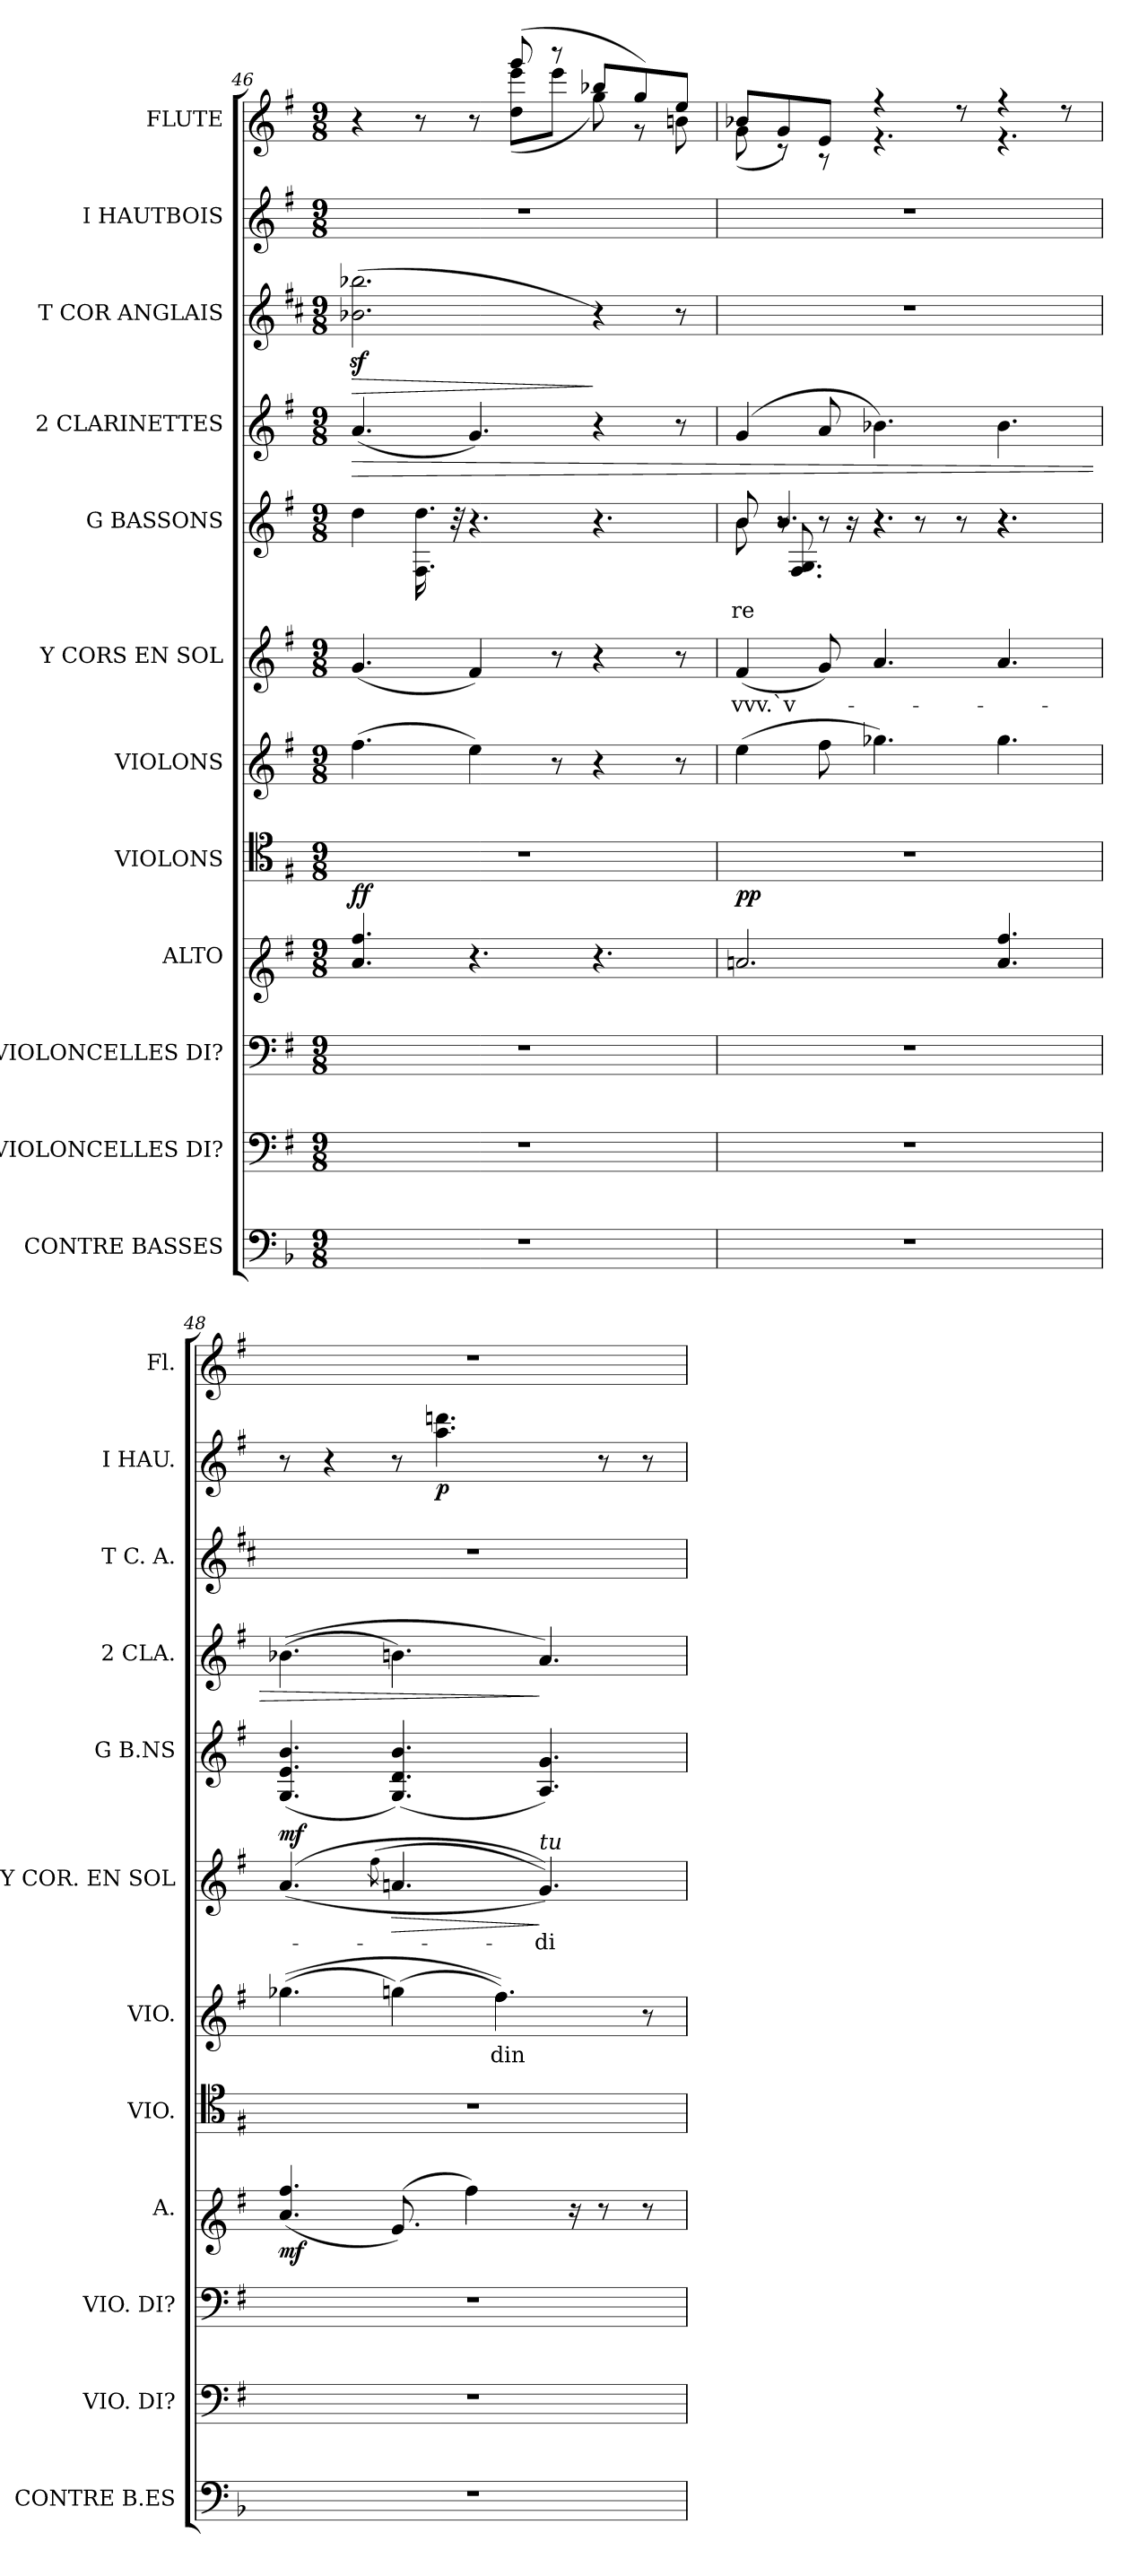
**kern	**kern	**kern	**kern	**dynam	**kern	**dynam	**kern	**text	**kern	**text	**dynam	**kern	**text	**kern	**dynam	**kern	**dynam	**kern	**dynam	**kern
*part12	*part11	*part10	*part9	*part9	*part8	*part8	*part7	*part7	*part6	*part6	*part6	*part5	*part5	*part4	*part4	*part3	*part3	*part2	*part2	*part1
*staff12	*staff11	*staff10	*staff9	*staff9	*staff8	*staff8	*staff7	*staff7	*staff6	*staff6	*staff6	*staff5	*staff5	*staff4	*staff4	*staff3	*staff3	*staff2	*staff2	*staff1
*I"CONTRE BASSES	*I"VIOLONCELLES DI?	*I"VIOLONCELLES DI?	*I"ALTO	*	*I"VIOLONS	*	*I"VIOLONS	*	*I"Y CORS EN SOL	*	*	*I"G BASSONS	*	*I"2 CLARINETTES	*	*I"T COR ANGLAIS	*	*I"I HAUTBOIS	*	*I"FLUTE
*I'CONTRE B.ES	*I'VIO. DI?	*I'VIO. DI?	*I'A.	*	*I'VIO.	*	*I'VIO.	*	*I'Y COR. EN SOL	*	*	*I'G B.NS	*	*I'2 CLA.	*	*I'T C. A.	*	*I'I HAU.	*	*I'Fl.
*clefF4	*clefF4	*clefF4	*clefG1	*	*clefC4	*	*clefG2	*	*clefG2	*	*	*clefG2	*	*clefG2	*	*clefG2	*	*clefG2	*	*clefG2
*	*	*	*	*	*	*	*	*	*	*	*	*	*	*	*	*ITrd4c7	*	*	*	*
*k[b-]	*k[f#]	*k[f#]	*k[f#]	*	*k[f#]	*	*k[f#]	*	*k[f#]	*	*	*k[f#]	*	*k[f#]	*	*k[f#]	*	*k[f#]	*	*k[f#]
*F:	*G:	*G:	*G:	*	*G:	*	*G:	*	*G:	*	*	*G:	*	*G:	*	*G:	*	*G:	*	*G:
*M9/8	*M9/8	*M9/8	*M9/8	*	*M9/8	*	*M9/8	*	*M9/8	*	*	*M9/8	*	*M9/8	*	*M9/8	*	*M9/8	*	*M9/8
=46	=46	=46	=46	=46	=46	=46	=46	=46	=46	=46	=46	=46	=46	=46	=46	=46	=46	=46	=46	=46
!LO:N:vis=1	!LO:N:vis=1	!LO:N:vis=1	!	!	!LO:N:vis=1	!	!	!	!	!	!	!	!	!	!LO:HP:b	!	!LO:HP:b	!LO:N:vis=1	!	!
*	*	*	*	*	*	*	*	*	*	*	*	*	*	*	*	*	*	*	*	*^
8%9r	8%9r	8%9r	4.cci/ 4.aai	.	8%9r	ff	(4.ff#i\	.	(4.gi/	.	.	4ddi\	.	(4.ai/	>	(2.e-Xi\z 2.ee-Xiz	>	8%9r	.	4r	4.ryy
.	.	.	.	.	.	.	.	.	.	.	.	16.F#i\ 16.ddi	.	.	.	.	.	.	.	8r	.
.	.	.	.	.	.	.	.	.	.	.	.	32r	.	.	.	.	.	.	.	.	.
.	.	.	4.r	.	.	.	4eei\)	.	4f#i/)	.	.	4.r	.	4.gi/)	.	.	.	.	.	8r	8ryy
.	.	.	.	.	.	.	.	.	.	.	.	.	.	.	.	.	.	.	.	(8gggi/	(8ddi\ 8eeeiL
.	.	.	.	.	.	.	8r	.	8r	.	.	.	.	.	.	.	.	.	.	8r	8eeei\J
.	.	.	4.r	.	.	.	4r	.	4r	.	.	4.r	.	4r	.	4r)	]	.	.	8bb-Xi/L	8ggi\)
.	.	.	.	.	.	.	.	.	.	.	.	.	.	.	.	.	.	.	.	8ggi/)	8r
.	.	.	.	.	.	.	8r	.	8r	.	.	.	.	8r	.	8r	.	.	.	8eei/J	8bni\
=47	=47	=47	=47	=47	=47	=47	=47	=47	=47	=47	=47	=47	=47	=47	=47	=47	=47	=47	=47	=47	=47
!LO:N:vis=1	!LO:N:vis=1	!LO:N:vis=1	!	!	!LO:N:vis=1	!	!	!	!	!	!	!	!	!	!	!	!	!	!	!	!
!	!	!	!	!	!	!	!	!	!	!LO:LY:b:color=#000000	!	!	!	!	!	!	!	!	!	!	!
!	!	!	!	!	!	!	!	!	!	!	!	!	!LO:LY:b:color=#000000	!	!	!LO:N:vis=1	!	!LO:N:vis=1	!	!	!
*	*	*	*	*	*	*	*	*	*	*	*	*^	*	*	*	*	*	*	*	*	*
*	*	*	*	*	*	*	*	*	*	*	*	*	*^	*	*	*	*	*	*	*	*	*
8%9r	8%9r	8%9r	2.ccni/	.	8%9r	pp	(4eei\	.	(4f#i/	vvv.`v-	.	8bi/	8bi\	8ryy	re	(4gi/	.	8%9r	.	8%9r	.	8b-Xi/L	(8gi\
.	.	.	.	.	.	.	.	.	.	.	.	4.bi/	8r	8.F#i/ 8.Gi	.	.	.	.	.	.	.	8gi/	8r)
.	.	.	.	.	.	.	8ff#i\	.	8gi/)	.	.	.	8r	.	.	8ai/	.	.	.	.	.	8ei/J	8r
.	.	.	.	.	.	.	.	.	.	.	.	.	.	16r	.	.	.	.	.	.	.	.	.
.	.	.	.	.	.	.	4.gg-Xi\)	.	4.ai/	.	.	.	4.r	4.r	.	4.b-Xi\)	.	.	.	.	.	4r	4.r
.	.	.	.	.	.	.	.	.	.	.	.	8r	.	.	.	.	.	.	.	.	.	.	.
.	.	.	.	.	.	.	.	.	.	.	.	8r	.	.	.	.	.	.	.	.	.	8r	.
.	.	.	4.cci/ 4.aai	.	.	.	4.gg-i\	.	4.ai/	.	.	4.r	4.r	4.r	.	4.b-i\	.	.	.	.	.	4r	4.r
.	.	.	.	.	.	.	.	.	.	.	.	.	.	.	.	.	.	.	.	.	.	8r	.
*	*	*	*	*	*	*	*	*	*	*	*	*v	*v	*v	*	*	*	*	*	*	*	*v	*v
=48	=48	=48	=48	=48	=48	=48	=48	=48	=48	=48	=48	=48	=48	=48	=48	=48	=48	=48	=48	=48
!LO:N:vis=1	!LO:N:vis=1	!LO:N:vis=1	!	!	!LO:N:vis=1	!	!	!	!	!	!	!	!	!	!	!LO:N:vis=1	!	!	!	!LO:N:vis=1
8%9r	8%9r	8%9r	(4.cci/ 4.aai	mf	8%9r	.	((4.gg-Xi\	.	((4.ai/	.	mf	(4.Gi/ 4.ei 4.bi	.	((4.b-Xi\	.	8%9r	.	8r	.	8%9r
.	.	.	.	.	.	.	.	.	.	.	.	.	.	.	.	.	.	4r	.	.
.	.	.	.	.	.	.	.	.	(8qff#i\	.	.	.	.	.	.	.	.	.	.	.
!	!	!	!	!	!	!	!	!	!	!	!LO:HP:b	!	!	!	!	!	!	!	!	!
.	.	.	(8.gi/)	.	.	.	(4ggni\)	.	4.ani/	.	>	(4.Gi/ 4.di 4.bi)	.	4.bni\)	.	.	.	8r	.	.
.	.	.	.	.	.	.	.	.	.	.	.	.	.	.	.	.	.	4.aai\ 4.dddni	p	.
.	.	.	4aai\)	.	.	.	.	.	.	.	.	.	.	.	.	.	.	.	.	.
!	!	!	!	!	!	!	!	!LO:LY:b:color=#000000	!	!	!	!	!	!	!	!	!	!	!	!
.	.	.	.	.	.	.	4.ff#i\))	din	.	.	.	.	.	.	.	.	.	.	.	.
!	!	!	!	!	!	!	!	!	!LO:TX:a:i:t=tu	!	!	!	!	!	!	!	!	!	!	!
!	!	!	!	!	!	!	!	!	!	!LO:LY:b:color=#000000	!	!	!	!	!	!	!	!	!	!
.	.	.	.	.	.	.	.	.	4.gi/)))	di	]	4.Ai/ 4.gi)	.	4.ai/)	]	.	.	.	.	.
.	.	.	16r	.	.	.	.	.	.	.	.	.	.	.	.	.	.	.	.	.
.	.	.	8r	.	.	.	.	.	.	.	.	.	.	.	.	.	.	8r	.	.
.	.	.	8r	.	.	.	8r	.	.	.	.	.	.	.	.	.	.	8r	.	.
=	=	=	=	=	=	=	=	=	=	=	=	=	=	=	=	=	=	=	=	=
*-	*-	*-	*-	*-	*-	*-	*-	*-	*-	*-	*-	*-	*-	*-	*-	*-	*-	*-	*-	*-
